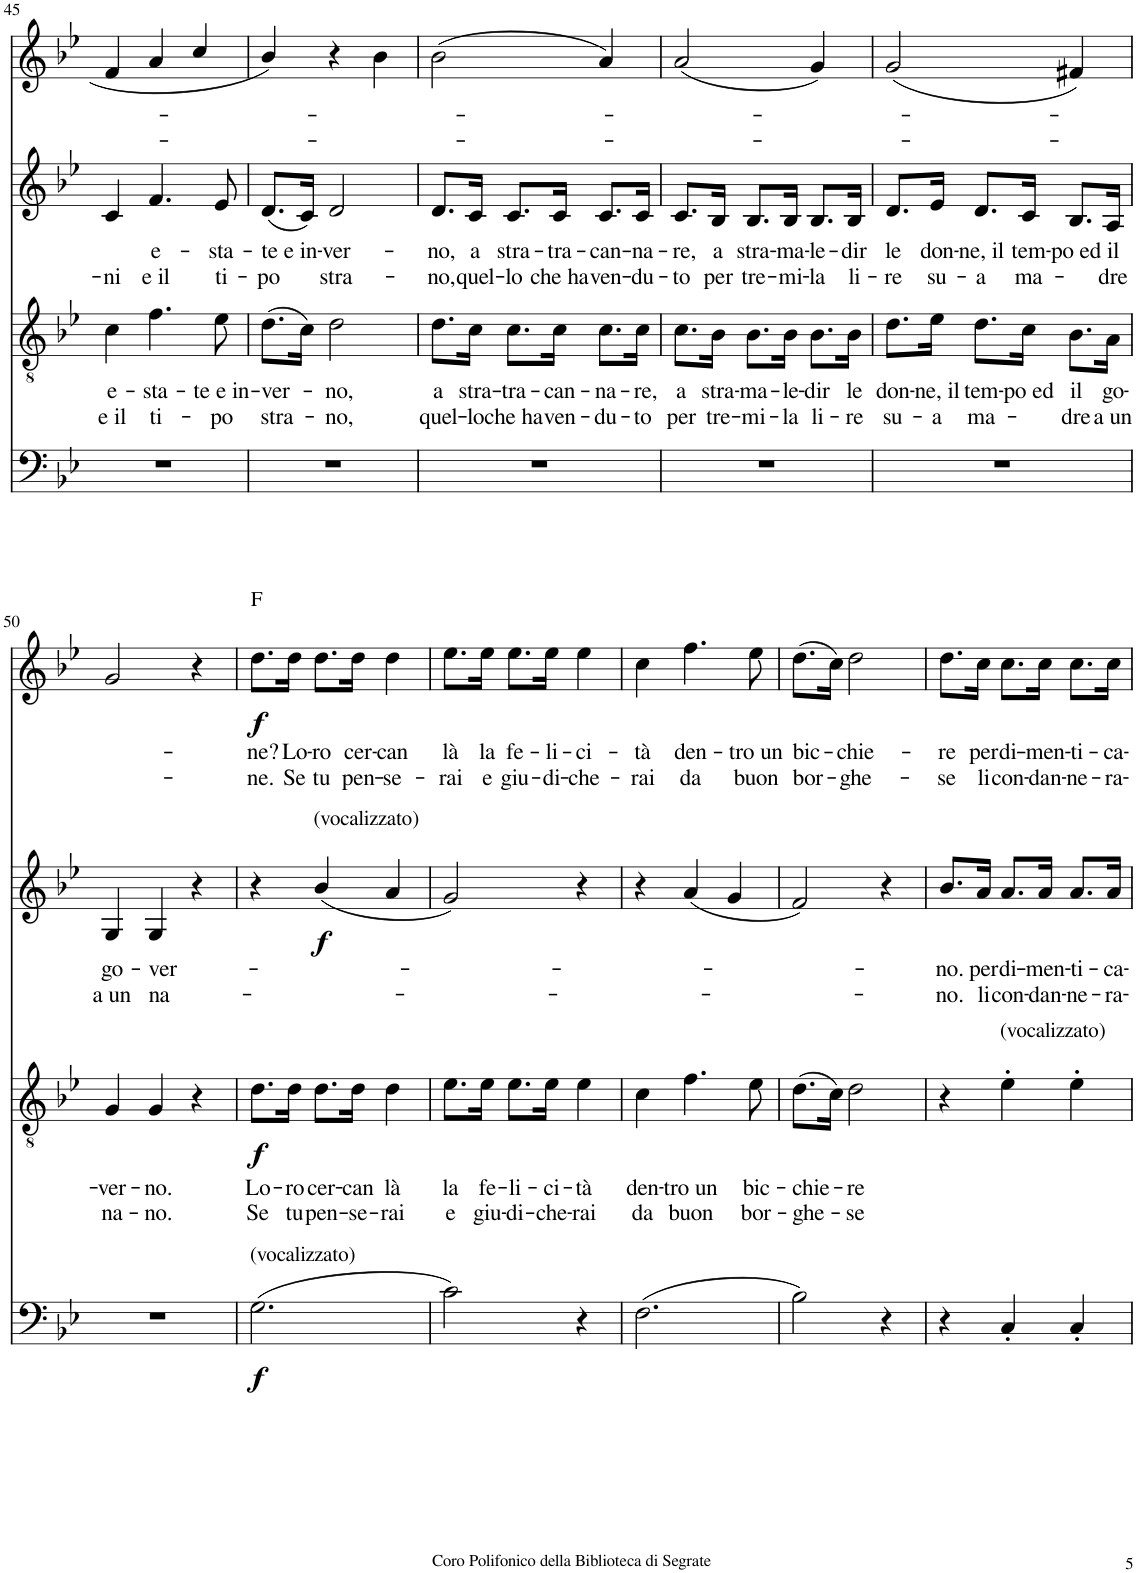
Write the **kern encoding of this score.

**kern	**dynam	**kern	**text	**text	**dynam	**kern	**text	**text	**dynam	**kern	**text	**text	**dynam
*part4	*part4	*part3	*part3	*part3	*part3	*part2	*part2	*part2	*part2	*part1	*part1	*part1	*part1
*staff4	*staff4	*staff3	*staff3	*staff3	*staff3	*staff2	*staff2	*staff2	*staff2	*staff1	*staff1	*staff1	*staff1
*I"B	*	*I"T	*	*	*	*I"C	*	*	*	*I"S	*	*	*
!!LO:PB:g=z
*clefF4	*	*clefGv2	*	*	*	*clefG2	*	*	*	*clefG2	*	*	*
*k[b-e-]	*	*k[b-e-]	*	*	*	*k[b-e-]	*	*	*	*k[b-e-]	*	*	*
*B-:	*	*B-:	*	*	*	*B-:	*	*	*	*B-:	*	*	*
*M3/4	*	*M3/4	*	*	*	*M3/4	*	*	*	*M3/4	*	*	*
=45	=45	=45	=45	=45	=45	=45	=45	=45	=45	=45	=45	=45	=45
!	!	!	!LO:LY:b	!LO:LY:b	!	!	!	!LO:LY:b	!	!	!	!	!
2.r	.	4c\	e-	e il	.	4c/	.	-ni	.	4f/	.	.	.
!	!	!	!LO:LY:b	!LO:LY:b	!	!	!LO:LY:b	!LO:LY:b	!	!	!	!	!
.	.	4.f\	-sta-	ti-	.	4.f/	e-	e il	.	4a/	.	.	.
.	.	.	.	.	.	.	.	.	.	4cc/	.	.	.
!	!	!	!LO:LY:b	!LO:LY:b	!	!	!LO:LY:b	!LO:LY:b	!	!	!	!	!
.	.	8e-\	-te e in-	-po	.	8e-/	-sta-	ti-	.	.	.	.	.
=46	=46	=46	=46	=46	=46	=46	=46	=46	=46	=46	=46	=46	=46
!	!	!	!LO:LY:b	!LO:LY:b	!	!	!LO:LY:b	!LO:LY:b	!	!	!	!	!
2.r	.	(8.d\L	-ver-	stra-	.	(8.d/L	-te e in-	-po	.	4b-/	.	.	.
.	.	16c\Jk)	.	.	.	16c/Jk)	.	.	.	.	.	.	.
!	!	!	!LO:LY:b	!LO:LY:b	!	!	!LO:LY:b	!LO:LY:b	!	!	!	!	!
.	.	2d\	-no,	-no,	.	2d/	-ver-	stra-	.	4r	.	.	.
.	.	.	.	.	.	.	.	.	.	4b-\	.	.	.
=47	=47	=47	=47	=47	=47	=47	=47	=47	=47	=47	=47	=47	=47
!	!	!	!LO:LY:b	!LO:LY:b	!	!	!LO:LY:b	!LO:LY:b	!	!	!	!	!
2.r	.	8.d\L	a	quel-	.	8.d/L	-no,	-no,	.	(2b-\	.	.	.
!	!	!	!LO:LY:b	!LO:LY:b	!	!	!LO:LY:b	!LO:LY:b	!	!	!	!	!
.	.	16c\Jk	stra-	-lo	.	16c/Jk	a	quel-	.	.	.	.	.
!	!	!	!LO:LY:b	!LO:LY:b	!	!	!LO:LY:b	!LO:LY:b	!	!	!	!	!
.	.	8.c\L	-tra-	che ha	.	8.c/L	stra-	-lo	.	.	.	.	.
!	!	!	!LO:LY:b	!LO:LY:b	!	!	!LO:LY:b	!LO:LY:b	!	!	!	!	!
.	.	16c\Jk	-can-	ven-	.	16c/Jk	-tra-	che ha	.	.	.	.	.
!	!	!	!LO:LY:b	!LO:LY:b	!	!	!LO:LY:b	!LO:LY:b	!	!	!	!	!
.	.	8.c\L	-na-	-du-	.	8.c/L	-can-	ven-	.	4a/)	.	.	.
!	!	!	!LO:LY:b	!LO:LY:b	!	!	!LO:LY:b	!LO:LY:b	!	!	!	!	!
.	.	16c\Jk	-re,	-to	.	16c/Jk	-na-	-du-	.	.	.	.	.
=48	=48	=48	=48	=48	=48	=48	=48	=48	=48	=48	=48	=48	=48
!	!	!	!LO:LY:b	!LO:LY:b	!	!	!LO:LY:b	!LO:LY:b	!	!	!	!	!
2.r	.	8.c\L	a	per	.	8.c/L	-re,	-to	.	(2a/	.	.	.
!	!	!	!LO:LY:b	!LO:LY:b	!	!	!LO:LY:b	!LO:LY:b	!	!	!	!	!
.	.	16B-\Jk	stra-	tre-	.	16B-/Jk	a	per	.	.	.	.	.
!	!	!	!LO:LY:b	!LO:LY:b	!	!	!LO:LY:b	!LO:LY:b	!	!	!	!	!
.	.	8.B-\L	-ma-	-mi-	.	8.B-/L	stra-	tre-	.	.	.	.	.
!	!	!	!LO:LY:b	!LO:LY:b	!	!	!LO:LY:b	!LO:LY:b	!	!	!	!	!
.	.	16B-\Jk	-le-	-la	.	16B-/Jk	-ma-	-mi-	.	.	.	.	.
!	!	!	!LO:LY:b	!LO:LY:b	!	!	!LO:LY:b	!LO:LY:b	!	!	!	!	!
.	.	8.B-\L	-dir	li-	.	8.B-/L	-le-	-la	.	4g/)	.	.	.
!	!	!	!LO:LY:b	!LO:LY:b	!	!	!LO:LY:b	!LO:LY:b	!	!	!	!	!
.	.	16B-\Jk	le	-re	.	16B-/Jk	-dir	li-	.	.	.	.	.
=49	=49	=49	=49	=49	=49	=49	=49	=49	=49	=49	=49	=49	=49
!	!	!	!LO:LY:b	!LO:LY:b	!	!	!LO:LY:b	!LO:LY:b	!	!	!	!	!
2.r	.	8.d\L	don-	su-	.	8.d/L	le	-re	.	(2g/	.	.	.
!	!	!	!LO:LY:b	!LO:LY:b	!	!	!LO:LY:b	!LO:LY:b	!	!	!	!	!
.	.	16e-\Jk	-ne, il	-a	.	16e-/Jk	don-	su-	.	.	.	.	.
!	!	!	!LO:LY:b	!LO:LY:b	!	!	!LO:LY:b	!LO:LY:b	!	!	!	!	!
.	.	8.d\L	tem-	ma-	.	8.d/L	-ne, il	-a	.	.	.	.	.
!	!	!	!LO:LY:b	!	!	!	!LO:LY:b	!LO:LY:b	!	!	!	!	!
.	.	16c\Jk	-po ed	.	.	16c/Jk	tem-	ma-	.	.	.	.	.
!	!	!	!LO:LY:b	!LO:LY:b	!	!	!LO:LY:b	!	!	!	!	!	!
.	.	8.B-\L	il	dre	.	8.B-/L	-po ed	.	.	4f#X/)	.	.	.
!	!	!	!LO:LY:b	!LO:LY:b	!	!	!LO:LY:b	!LO:LY:b	!	!	!	!	!
.	.	16A\Jk	go-	a un	.	16A/Jk	il	dre	.	.	.	.	.
!!LO:LB:g=z
=50	=50	=50	=50	=50	=50	=50	=50	=50	=50	=50	=50	=50	=50
!	!	!	!LO:LY:b	!LO:LY:b	!	!	!LO:LY:b	!LO:LY:b	!	!	!	!	!
2.r	.	4G/	-ver-	na-	.	4G/	go-	a un	.	2g/	.	.	.
!	!	!	!LO:LY:b	!LO:LY:b	!	!	!LO:LY:b	!LO:LY:b	!	!	!	!	!
.	.	4G/	-no.	-no.	.	4G/	-ver-	na-	.	.	.	.	.
.	.	4r	.	.	.	4r	.	.	.	4r	.	.	.
=51	=51	=51	=51	=51	=51	=51	=51	=51	=51	=51	=51	=51	=51
!	!	!	!	!	!	!	!	!	!	!LO:TX:a:t=F	!	!	!
!LO:TX:a:t=(vocalizzato)	!	!	!	!	!	!	!	!	!	!	!	!	!
!	!LO:DY:b	!	!LO:LY:b	!LO:LY:b	!LO:DY:b	!	!	!	!	!	!LO:LY:b	!LO:LY:b	!LO:DY:b
(2.G\	f	8.d\L	Lo-	Se	f	4r	.	.	.	8.dd\L	-ne?	-ne.	f
!	!	!	!LO:LY:b	!LO:LY:b	!	!	!	!	!	!	!LO:LY:b	!LO:LY:b	!
.	.	16d\Jk	-ro	tu	.	.	.	.	.	16dd\Jk	Lo-	Se	.
!	!	!	!	!	!	!LO:TX:a:t=(vocalizzato)	!	!	!	!	!	!	!
!	!	!	!LO:LY:b	!LO:LY:b	!	!	!	!	!LO:DY:b	!	!LO:LY:b	!LO:LY:b	!
.	.	8.d\L	cer-	pen-	.	(4b-/	.	.	f	8.dd\L	-ro	tu	.
!	!	!	!LO:LY:b	!LO:LY:b	!	!	!	!	!	!	!LO:LY:b	!LO:LY:b	!
.	.	16d\Jk	-can	-se-	.	.	.	.	.	16dd\Jk	cer-	pen-	.
!	!	!	!LO:LY:b	!LO:LY:b	!	!	!	!	!	!	!LO:LY:b	!LO:LY:b	!
.	.	4d\	là	-rai	.	4a/	.	.	.	4dd\	-can	-se-	.
=52	=52	=52	=52	=52	=52	=52	=52	=52	=52	=52	=52	=52	=52
!	!	!	!LO:LY:b	!LO:LY:b	!	!	!	!	!	!	!LO:LY:b	!LO:LY:b	!
2c\)	.	8.e-\L	la	e	.	2g/)	.	.	.	8.ee-\L	là	-rai	.
!	!	!	!LO:LY:b	!LO:LY:b	!	!	!	!	!	!	!LO:LY:b	!LO:LY:b	!
.	.	16e-\Jk	fe-	giu-	.	.	.	.	.	16ee-\Jk	la	e	.
!	!	!	!LO:LY:b	!LO:LY:b	!	!	!	!	!	!	!LO:LY:b	!LO:LY:b	!
.	.	8.e-\L	-li-	-di-	.	.	.	.	.	8.ee-\L	fe-	giu-	.
!	!	!	!LO:LY:b	!LO:LY:b	!	!	!	!	!	!	!LO:LY:b	!LO:LY:b	!
.	.	16e-\Jk	-ci-	-che-	.	.	.	.	.	16ee-\Jk	-li-	-di-	.
!	!	!	!LO:LY:b	!LO:LY:b	!	!	!	!	!	!	!LO:LY:b	!LO:LY:b	!
4r	.	4e-\	-tà	-rai	.	4r	.	.	.	4ee-\	-ci-	-che-	.
=53	=53	=53	=53	=53	=53	=53	=53	=53	=53	=53	=53	=53	=53
!	!	!	!LO:LY:b	!LO:LY:b	!	!	!	!	!	!	!LO:LY:b	!LO:LY:b	!
(2.F\	.	4c\	den-	da	.	4r	.	.	.	4cc\	-tà	-rai	.
!	!	!	!LO:LY:b	!LO:LY:b	!	!	!	!	!	!	!LO:LY:b	!LO:LY:b	!
.	.	4.f\	-tro un	buon	.	(4a/	.	.	.	4.ff\	den-	da	.
.	.	.	.	.	.	4g/	.	.	.	.	.	.	.
!	!	!	!LO:LY:b	!LO:LY:b	!	!	!	!	!	!	!LO:LY:b	!LO:LY:b	!
.	.	8e-\	bic-	bor-	.	.	.	.	.	8ee-\	-tro un	buon	.
=54	=54	=54	=54	=54	=54	=54	=54	=54	=54	=54	=54	=54	=54
!	!	!	!LO:LY:b	!LO:LY:b	!	!	!	!	!	!	!LO:LY:b	!LO:LY:b	!
2B-\)	.	(8.d\L	-chie-	-ghe-	.	2f/)	.	.	.	(8.dd\L	bic-	bor-	.
.	.	16c\Jk)	.	.	.	.	.	.	.	16cc\Jk)	.	.	.
!	!	!	!LO:LY:b	!LO:LY:b	!	!	!	!	!	!	!LO:LY:b	!LO:LY:b	!
.	.	2d\	-re	-se	.	.	.	.	.	2dd\	-chie-	-ghe-	.
4r	.	.	.	.	.	4r	.	.	.	.	.	.	.
=55	=55	=55	=55	=55	=55	=55	=55	=55	=55	=55	=55	=55	=55
!	!	!	!	!	!	!	!LO:LY:b	!LO:LY:b	!	!	!LO:LY:b	!LO:LY:b	!
4r	.	4r	.	.	.	8.b-/L	-no.	-no.	.	8.dd\L	-re	-se	.
!	!	!	!	!	!	!	!LO:LY:b	!LO:LY:b	!	!	!LO:LY:b	!LO:LY:b	!
.	.	.	.	.	.	16a/Jk	per	li	.	16cc\Jk	per	li	.
!	!	!LO:TX:a:t=(vocalizzato)	!	!	!	!	!	!	!	!	!	!	!
!	!	!	!	!	!	!	!LO:LY:b	!LO:LY:b	!	!	!LO:LY:b	!LO:LY:b	!
4C'/	.	4e-'\	.	.	.	8.a/L	di-	con-	.	8.cc\L	di-	con-	.
!	!	!	!	!	!	!	!LO:LY:b	!LO:LY:b	!	!	!LO:LY:b	!LO:LY:b	!
.	.	.	.	.	.	16a/Jk	-men-	-dan-	.	16cc\Jk	-men-	-dan-	.
!	!	!	!	!	!	!	!LO:LY:b	!LO:LY:b	!	!	!LO:LY:b	!LO:LY:b	!
4C'/	.	4e-'\	.	.	.	8.a/L	-ti-	-ne-	.	8.cc\L	-ti-	-ne-	.
!	!	!	!	!	!	!	!LO:LY:b	!LO:LY:b	!	!	!LO:LY:b	!LO:LY:b	!
.	.	.	.	.	.	16a/Jk	-ca-	-ra-	.	16cc\Jk	-ca-	-ra-	.
=	=	=	=	=	=	=	=	=	=	=	=	=	=
*-	*-	*-	*-	*-	*-	*-	*-	*-	*-	*-	*-	*-	*-
